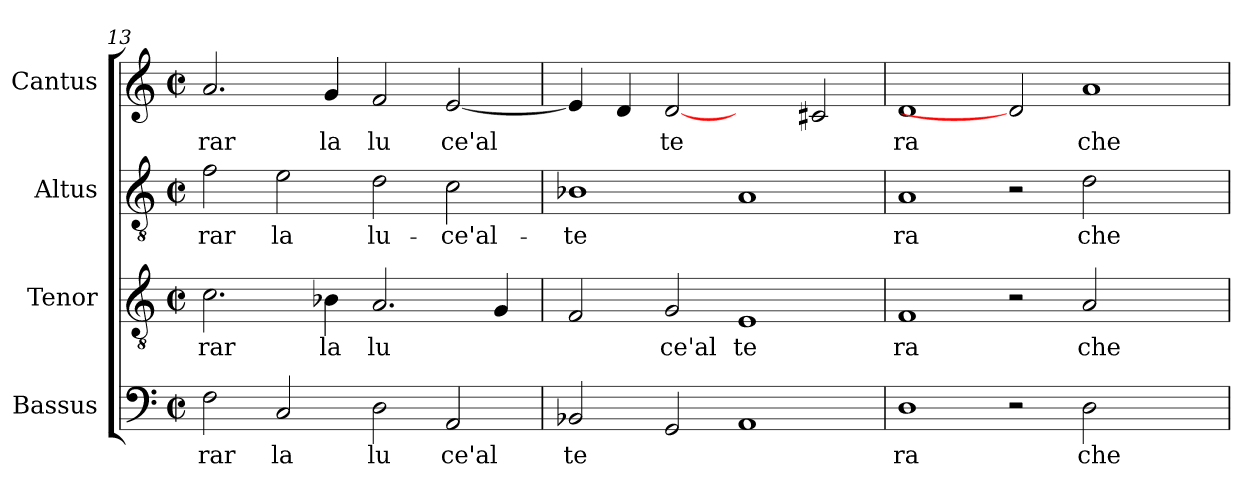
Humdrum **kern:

**kern	**text	**kern	**text	**kern	**text	**kern	**text
*part4	*part4	*part3	*part3	*part2	*part2	*part1	*part1
*staff4	*staff4	*staff3	*staff3	*staff2	*staff2	*staff1	*staff1
*I"Bassus	*	*I"Tenor	*	*I"Altus	*	*I"Cantus	*
!!LO:PB:g=z
*clefF4	*	*clefGv2	*	*clefGv2	*	*clefG2	*
*k[]	*	*k[]	*	*k[]	*	*k[]	*
*C:	*	*C:	*	*C:	*	*C:	*
*M2/2	*	*M2/2	*	*M2/2	*	*M2/2	*
*met(c|)	*	*met(c|)	*	*met(c|)	*	*met(c|)	*
=13	=13	=13	=13	=13	=13	=13	=13
!	!LO:LY:b:cj	!	!LO:LY:b:cj	!	!LO:LY:b:cj	!	!LO:LY:b:cj
2F\	-rar	2.c\	-rar	2f\	-rar	2.a/	rar
!	!LO:LY:b:cj	!	!	!	!LO:LY:b:cj	!	!
2C/	la	.	.	2e\	la	.	.
!	!	!	!LO:LY:b:cj	!	!	!	!LO:LY:b:cj
.	.	4B-\	la	.	.	4g/	la
!	!LO:LY:b:cj	!	!LO:LY:b:cj	!	!LO:LY:b:cj	!	!LO:LY:b:cj
2D\	lu	2.A/	lu	2d\	lu-	2f/	lu
!	!LO:LY:b:cj	!	!	!	!LO:LY:b:cj	!	!LO:LY:b:cj
2AA/	ce'al	.	.	2c\	-ce'al-	[<2e/	ce'al
!	!	!	!LO:LY:b:cj	!	!	!	!
.	.	4G/	.	.	.	.	.
=14	=14	=14	=14	=14	=14	=14	=14
!	!LO:LY:b:cj	!	!LO:LY:b:cj	!	!LO:LY:b:cj	!	!LO:LY:b:cj
2BB-X/	te	2F/	.	1B-X	-te-	4e/]	.
!	!	!	!	!	!	!	!LO:LY:b:cj
.	.	.	.	.	.	4d/	.
!	!LO:LY:b:cj	!	!LO:LY:b:cj	!	!	!	!LO:LY:b:cj
2GG/	.	2G/	ce'al	.	.	[2d	te
!	!LO:LY:b:cj	!	!LO:LY:b:cj	!	!LO:LY:b:cj	!	!
1AA	.	1E	te	1A	--	2ryy	.
!	!	!	!	!	!	!	!LO:LY:b:cj
.	.	.	.	.	.	2c#/	.
=15	=15	=15	=15	=15	=15	=15	=15
!	!LO:LY:b:cj	!	!LO:LY:b:cj	!	!LO:LY:b:cj	!	!LO:LY:b:cj
1D	ra	1F	ra	1A	-ra	1d	ra
2r	.	2r	.	2r	.	2d]	.
!	!LO:LY:b:cj	!	!LO:LY:b:cj	!	!LO:LY:b:cj	!	!LO:LY:b:cj
2D\	che	2A/	che	2d\	che	1a	che
2ryy	.	2ryy	.	2ryy	.	.	.
=	=	=	=	=	=	=	=
*-	*-	*-	*-	*-	*-	*-	*-
